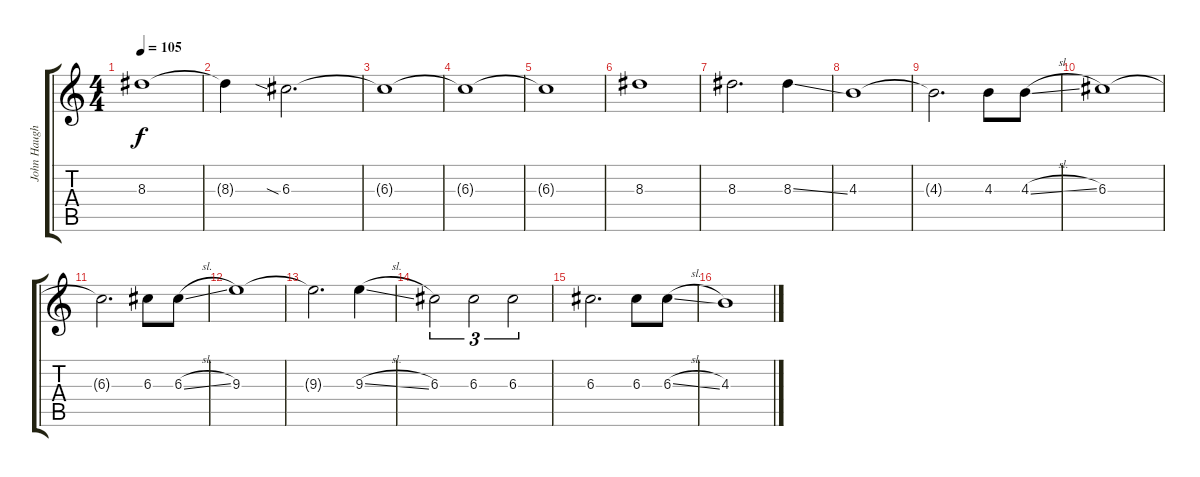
\track ("John Haughm" "John Haugh") {instrument overdrivenguitar}
\staff {score tabs}
\tuning (E4 B3 G3 D3 A2 E2) {hide}
\ts (4 4)
\tempo 105
\clef g2
\ks c
8.3{t}.1{dy f} |
8.3{t}.4 6.3{sia}.2{d} |
6.3{t}.1 |
6.3{t}.1 |
6.3{t}.1 |
8.3.1 |
8.3.2{d} 8.3{ss}.4 |
4.3.1 |
4.3{t}.2{d} 4.3.8 4.3{sl}.8 |
6.3.1 |
6.3{t}.2{d} 6.3.8 6.3{sl}.8 |
9.3.1 |
9.3{t}.2{d} 9.3{sl}.4 |
6.3.2{tu (3 2)} 6.3.2{tu (3 2)} 6.3.2{tu (3 2)} |
6.3.2{d} 6.3.8 6.3{sl}.8 |
4.3.1
